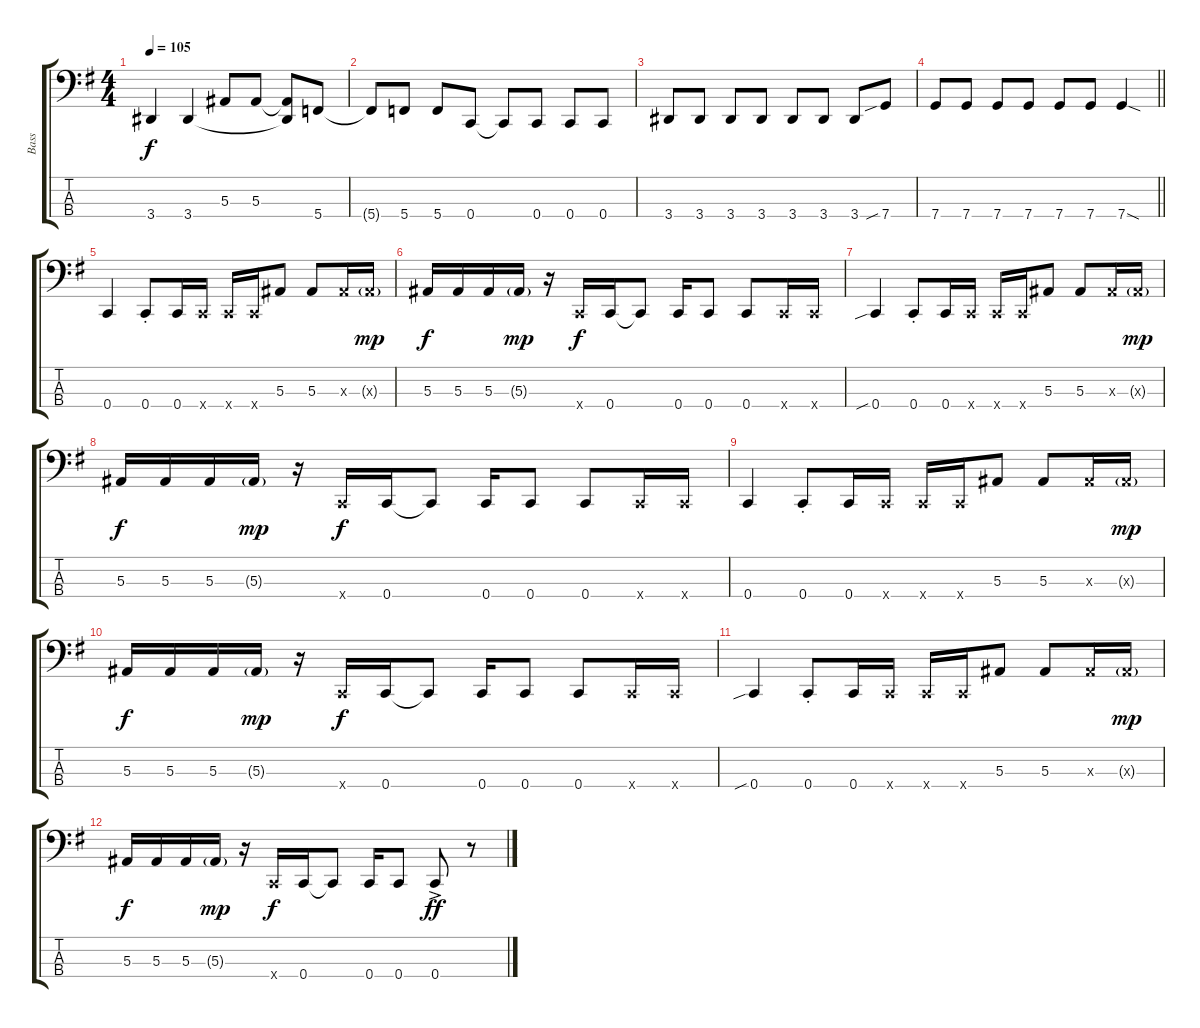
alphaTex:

\track ("Bass" "Bass") {instrument electricbassfinger}
\staff {score tabs}
\tuning (Eb2 Bb1 F1 C1) {hide}
\ts (4 4)
\tempo 105
\clef f4
\ks g
3.4.4{dy f} 3.4.4 5.3.8 5.3.8 (5.3{t} 3.4{t}).8 5.4.8 |
5.4{t}.8 5.4.8 5.4.8 0.4.8 0.4{t}.8 0.4.8 0.4.8 0.4.8 |
3.4.8 3.4.8 3.4.8 3.4.8 3.4.8 3.4.8 3.4.8 7.4{sib}.8 |
\barLineRight lightlight
7.4.8 7.4.8 7.4.8 7.4.8 7.4.8 7.4.8 7.4{sod}.4 |
0.4.4 0.4{st}.8 0.4.16 0.4{x}.16 0.4{x}.16 0.4{x}.16 5.3.8 5.3.8 5.3{x}.16 5.3{g x}.16{dy mp} |
5.3.16{dy f} 5.3.16 5.3.16 5.3{g}.16{dy mp} r.16 0.4{x}.16{dy f} 0.4.16 0.4{t}.8 0.4.16 0.4.8 0.4.8 0.4{x}.16 0.4{x}.16 |
0.4{sib}.4 0.4{st}.8 0.4.16 0.4{x}.16 0.4{x}.16 0.4{x}.16 5.3.8 5.3.8 5.3{x}.16 5.3{g x}.16{dy mp} |
5.3.16{dy f} 5.3.16 5.3.16 5.3{g}.16{dy mp} r.16 0.4{x}.16{dy f} 0.4.16 0.4{t}.8 0.4.16 0.4.8 0.4.8 0.4{x}.16 0.4{x}.16 |
0.4.4 0.4{st}.8 0.4.16 0.4{x}.16 0.4{x}.16 0.4{x}.16 5.3.8 5.3.8 5.3{x}.16 5.3{g x}.16{dy mp} |
5.3.16{dy f} 5.3.16 5.3.16 5.3{g}.16{dy mp} r.16 0.4{x}.16{dy f} 0.4.16 0.4{t}.8 0.4.16 0.4.8 0.4.8 0.4{x}.16 0.4{x}.16 |
0.4{sib}.4 0.4{st}.8 0.4.16 0.4{x}.16 0.4{x}.16 0.4{x}.16 5.3.8 5.3.8 5.3{x}.16 5.3{g x}.16{dy mp} |
5.3.16{dy f} 5.3.16 5.3.16 5.3{g}.16{dy mp} r.16 0.4{x}.16{dy f} 0.4.16 0.4{t}.8 0.4.16 0.4.8 0.4{ac}.8{dy ff} r.8
